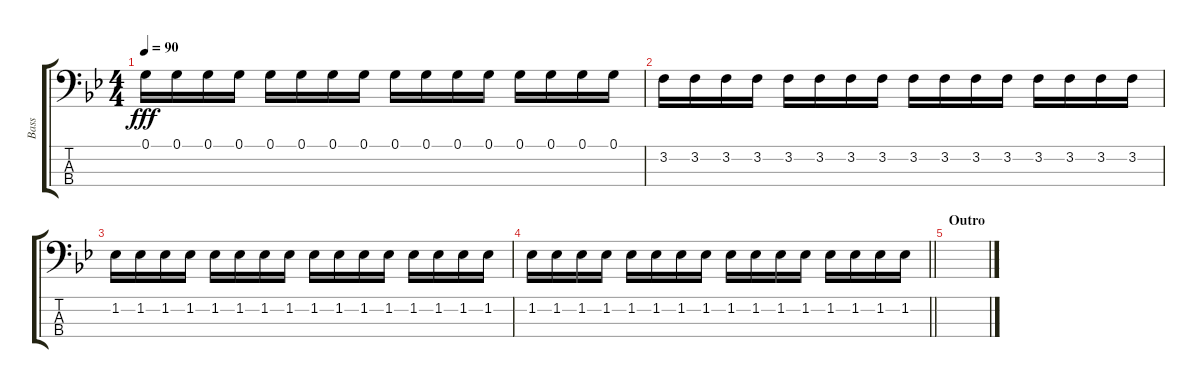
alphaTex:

\track ("Bass" "Bass") {instrument electricbassfinger}
\staff {score tabs}
\tuning (G2 D2 A1 E1) {hide}
\ts (4 4)
\tempo 90
\clef f4
\ks bb
0.1.16{dy fff} 0.1.16 0.1.16 0.1.16 0.1.16 0.1.16 0.1.16 0.1.16 0.1.16 0.1.16 0.1.16 0.1.16 0.1.16 0.1.16 0.1.16 0.1.16 |
3.2.16 3.2.16 3.2.16 3.2.16 3.2.16 3.2.16 3.2.16 3.2.16 3.2.16 3.2.16 3.2.16 3.2.16 3.2.16 3.2.16 3.2.16 3.2.16 |
1.2.16 1.2.16 1.2.16 1.2.16 1.2.16 1.2.16 1.2.16 1.2.16 1.2.16 1.2.16 1.2.16 1.2.16 1.2.16 1.2.16 1.2.16 1.2.16 |
\barLineRight lightlight
1.2.16 1.2.16 1.2.16 1.2.16 1.2.16 1.2.16 1.2.16 1.2.16 1.2.16 1.2.16 1.2.16 1.2.16 1.2.16 1.2.16 1.2.16 1.2.16 |
\section ("" "Outro")
